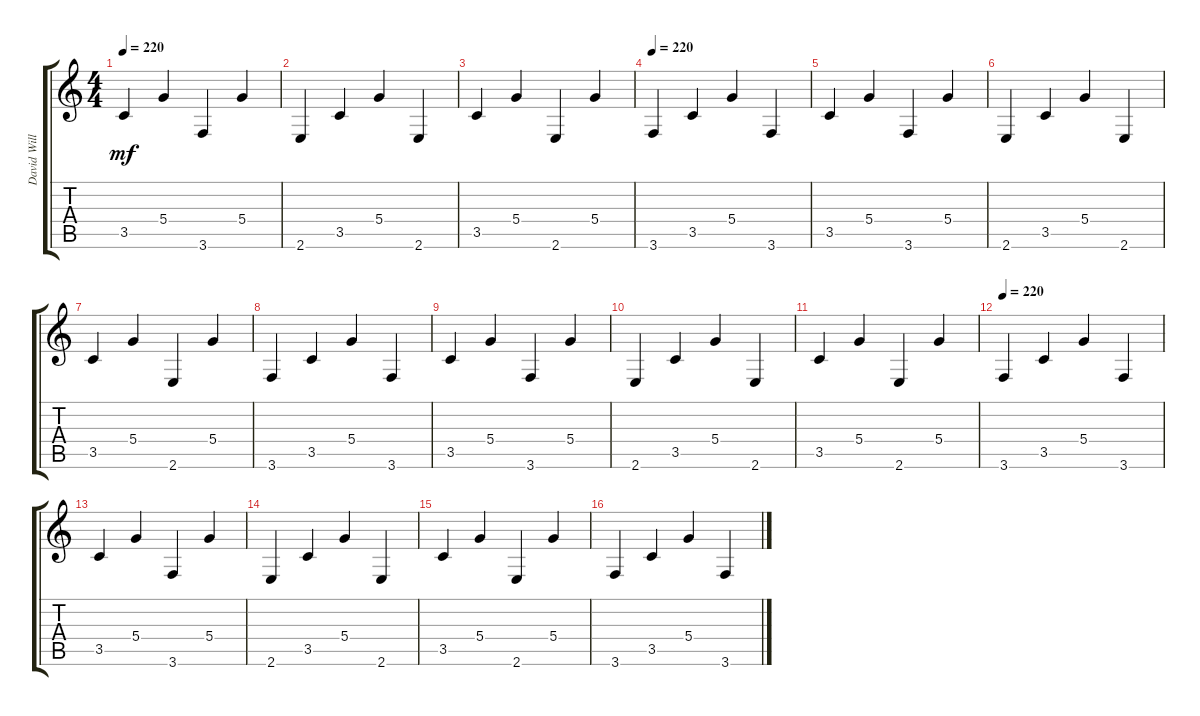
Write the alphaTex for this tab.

\track ("David Williams" "David Will") {instrument overdrivenguitar}
\staff {score tabs}
\tuning (E4 B3 G3 D3 A2 D2) {hide}
\ts (4 4)
\tempo 220
\clef g2
\ks c
3.5.4{dy mf} 5.4.4 3.6.4 5.4.4 |
2.6.4 3.5.4 5.4.4 2.6.4 |
3.5.4 5.4.4 2.6.4 5.4.4 |
\tempo 220
3.6.4 3.5.4 5.4.4 3.6.4 |
3.5.4 5.4.4 3.6.4 5.4.4 |
2.6.4 3.5.4 5.4.4 2.6.4 |
3.5.4 5.4.4 2.6.4 5.4.4 |
3.6.4 3.5.4 5.4.4 3.6.4 |
3.5.4 5.4.4 3.6.4 5.4.4 |
2.6.4 3.5.4 5.4.4 2.6.4 |
3.5.4 5.4.4 2.6.4 5.4.4 |
\tempo 220
3.6.4 3.5.4 5.4.4 3.6.4 |
3.5.4 5.4.4 3.6.4 5.4.4 |
2.6.4 3.5.4 5.4.4 2.6.4 |
3.5.4 5.4.4 2.6.4 5.4.4 |
3.6.4 3.5.4 5.4.4 3.6.4
